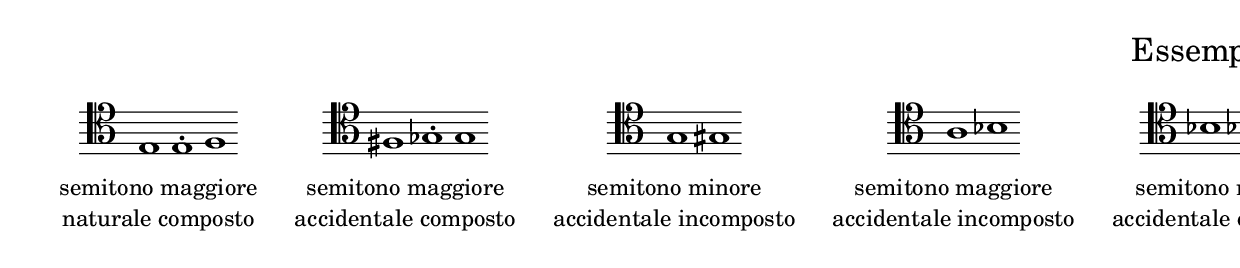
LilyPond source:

\version "2.22.2"

% Auto generated file

\header {
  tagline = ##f
}

dot = {
   \once \override Script.add-stem-support = ##f
   \once \override Script.toward-stem-shift = 0
   \once \override Script.skyline-horizontal-padding = 0
   \once \override Script.direction = 1
   \once \override Script.font-size = 1
}

\markup {
  \center-column {
    \line {
      \center-align
      \fontsize#3 { \concat { \normal-text "Essempio di più semitoni maggiori et minori, ascendenti e discendenti,"} }
    }\line {
      \center-align
      \fontsize#3 { \concat { \normal-text "composti et incomposti, naturali e accidentali"} }
    }
    \line {
      \center-column {

        \line {
          \score {
            <<
              \new Staff \with { instrumentName = ""} {
                \override Staff.TimeSignature.stencil = ##f
                \override Staff.NoteHead.style = #'baroque
                \accidentalStyle Score.forget
                \cadenzaOn
                \clef "tenor" e1 
                \dot e1-. 
                f1 
                \cadenzaOff
              }
            >>
            \layout {
              \context {
                \Score
                \override SpacingSpanner.common-shortest-duration = #(ly:make-moment 1)
              }
            }
          }
        }
        \null
        \line {
          \left-align {  \normal-text "semitono maggiore" }
        }
        \line {
          \left-align {  \normal-text "naturale composto" }
        }

      }
      \hspace #3 
      \center-column {

        \line {
          \score {
            <<
              \new Staff \with { instrumentName = ""} {
                \override Staff.TimeSignature.stencil = ##f
                \override Staff.NoteHead.style = #'baroque
                \accidentalStyle Score.forget
                \cadenzaOn
                \clef "tenor" fis1 
                \dot ges1-. 
                g1 
                \cadenzaOff
              }
            >>
            \layout {
              \context {
                \Score
                \override SpacingSpanner.common-shortest-duration = #(ly:make-moment 1)
              }
            }
          }
        }
        \null
        \line {
          \left-align {  \normal-text "semitono maggiore" }
        }
        \line {
          \left-align {  \normal-text "accidentale composto" }
        }

      }
      \hspace #3 
      \center-column {

        \line {
          \score {
            <<
              \new Staff \with { instrumentName = ""} {
                \override Staff.TimeSignature.stencil = ##f
                \override Staff.NoteHead.style = #'baroque
                \accidentalStyle Score.forget
                \cadenzaOn
                \clef "tenor" g1 
                gis1 
                \cadenzaOff
              }
            >>
            \layout {
              \context {
                \Score
                \override SpacingSpanner.common-shortest-duration = #(ly:make-moment 1)
              }
            }
          }
        }
        \null
        \line {
          \left-align {  \normal-text "semitono minore" }
        }
        \line {
          \left-align {  \normal-text "accidentale incomposto" }
        }

      }
      \hspace #3 
      \center-column {

        \line {
          \score {
            <<
              \new Staff \with { instrumentName = ""} {
                \override Staff.TimeSignature.stencil = ##f
                \override Staff.NoteHead.style = #'baroque
                \accidentalStyle Score.forget
                \cadenzaOn
                \clef "tenor" a1 
                bes1 
                \cadenzaOff
              }
            >>
            \layout {
              \context {
                \Score
                \override SpacingSpanner.common-shortest-duration = #(ly:make-moment 1)
              }
            }
          }
        }
        \null
        \line {
          \left-align {  \normal-text "semitono maggiore" }
        }
        \line {
          \left-align {  \normal-text "accidentale incomposto" }
        }

      }
      \hspace #3 
      \center-column {

        \line {
          \score {
            <<
              \new Staff \with { instrumentName = ""} {
                \override Staff.TimeSignature.stencil = ##f
                \override Staff.NoteHead.style = #'baroque
                \accidentalStyle Score.forget
                \cadenzaOn
                \clef "tenor" bes1 
                \dot bes1-. 
                b1 
                \cadenzaOff
              }
            >>
            \layout {
              \context {
                \Score
                \override SpacingSpanner.common-shortest-duration = #(ly:make-moment 1)
              }
            }
          }
        }
        \null
        \line {
          \left-align {  \normal-text "semitono minore" }
        }
        \line {
          \left-align {  \normal-text "accidentale composto" }
        }

      }
      \hspace #3 
      \center-column {

        \line {
          \score {
            <<
              \new Staff \with { instrumentName = ""} {
                \override Staff.TimeSignature.stencil = ##f
                \override Staff.NoteHead.style = #'baroque
                \accidentalStyle Score.forget
                \cadenzaOn
                \clef "tenor" b1 
                \dot b1-. 
                c'1 
                \cadenzaOff
              }
            >>
            \layout {
              \context {
                \Score
                \override SpacingSpanner.common-shortest-duration = #(ly:make-moment 1)
              }
            }
          }
        }
        \null
        \line {
          \left-align {  \normal-text "semitono amaggiore" }
        }
        \line {
          \left-align {  \normal-text "naturale composto" }
        }

      }
      \hspace #3 
      \center-column {

        \line {
          \score {
            <<
              \new Staff \with { instrumentName = ""} {
                \override Staff.TimeSignature.stencil = ##f
                \override Staff.NoteHead.style = #'baroque
                \accidentalStyle Score.forget
                \cadenzaOn
                \clef "tenor" c'1 
                cis'1 
                \cadenzaOff
              }
            >>
            \layout {
              \context {
                \Score
                \override SpacingSpanner.common-shortest-duration = #(ly:make-moment 1)
              }
            }
          }
        }
        \null
        \line {
          \left-align {  \normal-text "semitono minore" }
        }
        \line {
          \left-align {  \normal-text "accidentale incomposto" }
        }

      }
      \hspace #3 
      \center-column {

        \line {
          \score {
            <<
              \new Staff \with { instrumentName = ""} {
                \override Staff.TimeSignature.stencil = ##f
                \override Staff.NoteHead.style = #'baroque
                \accidentalStyle Score.forget
                \cadenzaOn
                \clef "tenor" e'1 
                dis'1 
                \dot des'1-. 
                \cadenzaOff
              }
            >>
            \layout {
              \context {
                \Score
                \override SpacingSpanner.common-shortest-duration = #(ly:make-moment 1)
              }
            }
          }
        }
        \null
        \line {
          \left-align {  \normal-text "semitoni maggiori" }
        }
        \line {
          \left-align {  \normal-text "accidentali incomposti" }
        }

      }
      \hspace #3 
      \center-column {

        \line {
          \score {
            <<
              \new Staff \with { instrumentName = ""} {
                \override Staff.TimeSignature.stencil = ##f
                \override Staff.NoteHead.style = #'baroque
                \accidentalStyle Score.forget
                \cadenzaOn
                \clef "tenor" \dot c'1-. 
                c'1 
                \dot b1-. 
                \cadenzaOff
              }
            >>
            \layout {
              \context {
                \Score
                \override SpacingSpanner.common-shortest-duration = #(ly:make-moment 1)
              }
            }
          }
        }
        \null
        \line {
          \left-align {  \normal-text "semitono maggiore" }
        }
        \line {
          \left-align {  \normal-text "accidentale composto" }
        }

      }
      \hspace #3 
      \center-column {

        \line {
          \score {
            <<
              \new Staff \with { instrumentName = ""} {
                \override Staff.TimeSignature.stencil = ##f
                \override Staff.NoteHead.style = #'baroque
                \accidentalStyle Score.forget
                \cadenzaOn
                \clef "tenor" bes1 
                a1 
                \cadenzaOff
              }
            >>
            \layout {
              \context {
                \Score
                \override SpacingSpanner.common-shortest-duration = #(ly:make-moment 1)
              }
            }
          }
        }
        \null
        \line {
          \left-align {  \normal-text "semitono maggiore" }
        }
        \line {
          \left-align {  \normal-text "accidentale incomposto" }
        }

      }
      \hspace #3 
      \center-column {

        \line {
          \score {
            <<
              \new Staff \with { instrumentName = ""} {
                \override Staff.TimeSignature.stencil = ##f
                \override Staff.NoteHead.style = #'baroque
                \accidentalStyle Score.forget
                \cadenzaOn
                \clef "tenor" as1 
                g1 
                \dot g1-. 
                ges1 
                \cadenzaOff
              }
            >>
            \layout {
              \context {
                \Score
                \override SpacingSpanner.common-shortest-duration = #(ly:make-moment 1)
              }
            }
          }
        }
        \null
        \line {
          \left-align {  \normal-text "semitono maggiore" }
        }
        \line {
          \left-align {  \normal-text "e minore" }
        }
        \line {
          \left-align {  \normal-text "accidentale incomposto" }
        }

      }
      \hspace #3 
      \center-column {

        \line {
          \score {
            <<
              \new Staff \with { instrumentName = ""} {
                \override Staff.TimeSignature.stencil = ##f
                \override Staff.NoteHead.style = #'baroque
                \accidentalStyle Score.forget
                \cadenzaOn
                \clef "tenor" f1 
                \dot e1-. 
                es1 
                \cadenzaOff
              }
            >>
            \layout {
              \context {
                \Score
                \override SpacingSpanner.common-shortest-duration = #(ly:make-moment 1)
              }
            }
          }
        }
        \null
        \line {
          \left-align {  \normal-text "semitono minore" }
        }
        \line {
          \left-align {  \normal-text "e maggiore" }
        }
        \line {
          \left-align {  \normal-text "accidentale incomposto" }
        }

      }
      \hspace #3 

    }
  }
}